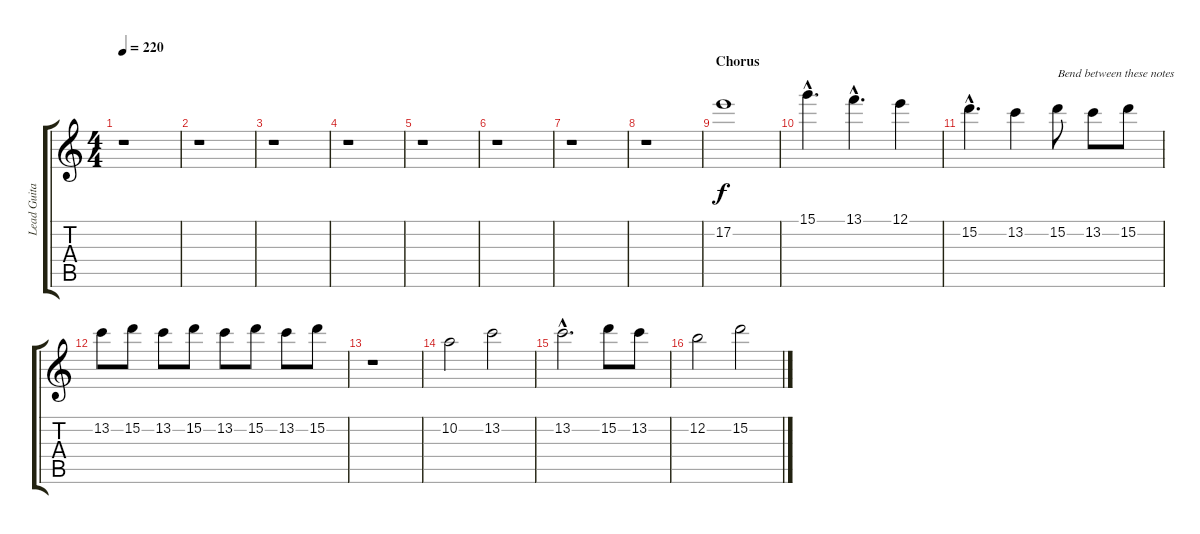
\track ("Lead Guitar 2" "Lead Guita") {instrument distortionguitar}
\staff {score tabs}
\tuning (E4 B3 G3 D3 A2 E2) {hide}
\ts (4 4)
\tempo 220
\clef g2
\ks c
r.1{dy f} |
r.1 |
r.1 |
r.1 |
r.1 |
r.1 |
r.1 |
r.1 |
\section ("" "Chorus")
17.2.1 |
15.1{hac}.4{d} 13.1{hac}.4{d} 12.1.4 |
15.2{hac}.4{d} 13.2.4 15.2.8{txt "Bend between these notes"} 13.2.8 15.2.8 |
13.2.8 15.2.8 13.2.8 15.2.8 13.2.8 15.2.8 13.2.8 15.2.8 |
r.1 |
10.2.2 13.2.2 |
13.2{hac}.2{d} 15.2.8 13.2.8 |
12.2.2 15.2.2
